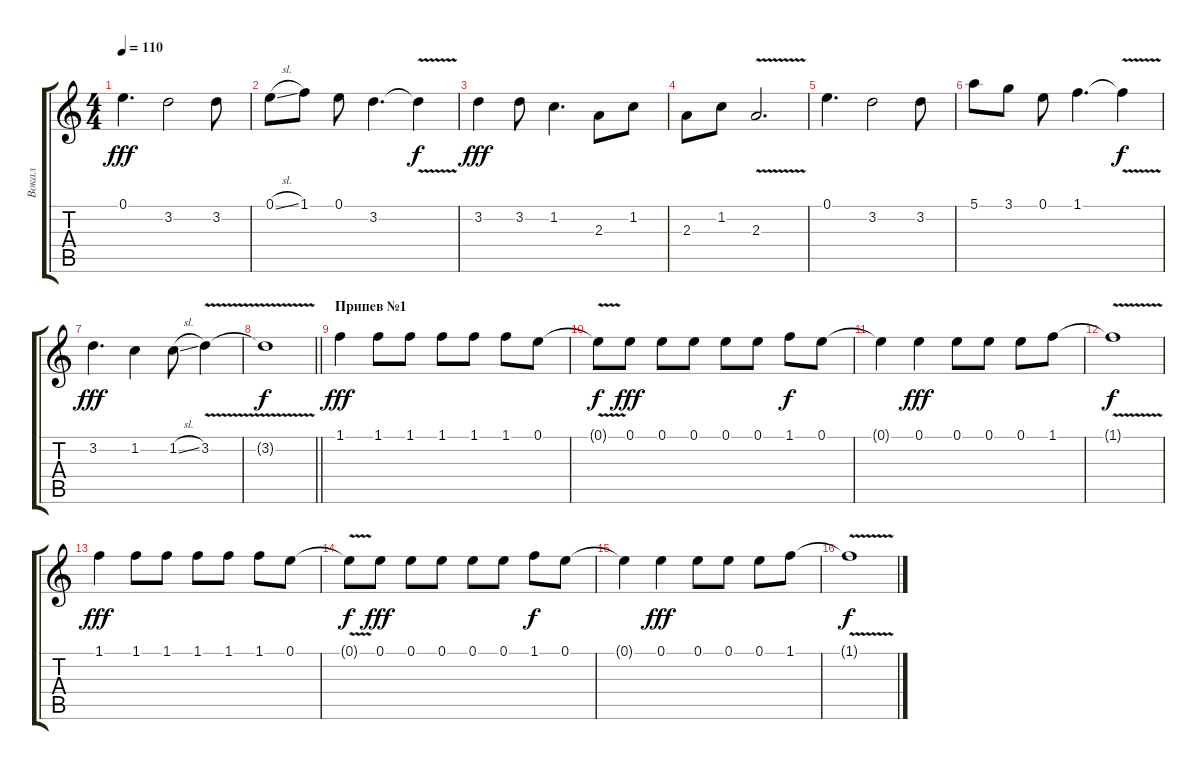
\track ("Вокал" "Вокал") {instrument electricguitarmuted}
\staff {score tabs}
\tuning (E4 B3 G3 D3 A2 E2) {hide}
\ts (4 4)
\tempo 110
\clef g2
\ks c
0.1.4{d dy fff} 3.2.2 3.2.8 |
0.1{sl}.8 1.1.8 0.1.8 3.2.4{d} 3.2{v t}.4{dy f} |
3.2.4{dy fff} 3.2.8 1.2.4{d} 2.3.8 1.2.8 |
2.3.8 1.2.8 2.3{v}.2{d} |
0.1.4{d} 3.2.2 3.2.8 |
5.1.8 3.1.8 0.1.8 1.1.4{d} 1.1{v t}.4{dy f} |
3.2.4{d dy fff} 1.2.4 1.2{sl}.8 3.2{v}.4 |
\barLineRight lightlight
3.2{v t}.1{dy f} |
\section ("" "Припев №1")
1.1.4{dy fff} 1.1.8 1.1.8 1.1.8 1.1.8 1.1.8 0.1.8 |
0.1{v t}.8{dy f} 0.1.8{dy fff} 0.1.8 0.1.8 0.1.8 0.1.8 1.1.8{dy f} 0.1.8 |
0.1{t}.4 0.1.4{dy fff} 0.1.8 0.1.8 0.1.8 1.1.8 |
1.1{v t}.1{dy f} |
1.1.4{dy fff} 1.1.8 1.1.8 1.1.8 1.1.8 1.1.8 0.1.8 |
0.1{v t}.8{dy f} 0.1.8{dy fff} 0.1.8 0.1.8 0.1.8 0.1.8 1.1.8{dy f} 0.1.8 |
0.1{t}.4 0.1.4{dy fff} 0.1.8 0.1.8 0.1.8 1.1.8 |
1.1{v t}.1{dy f}
